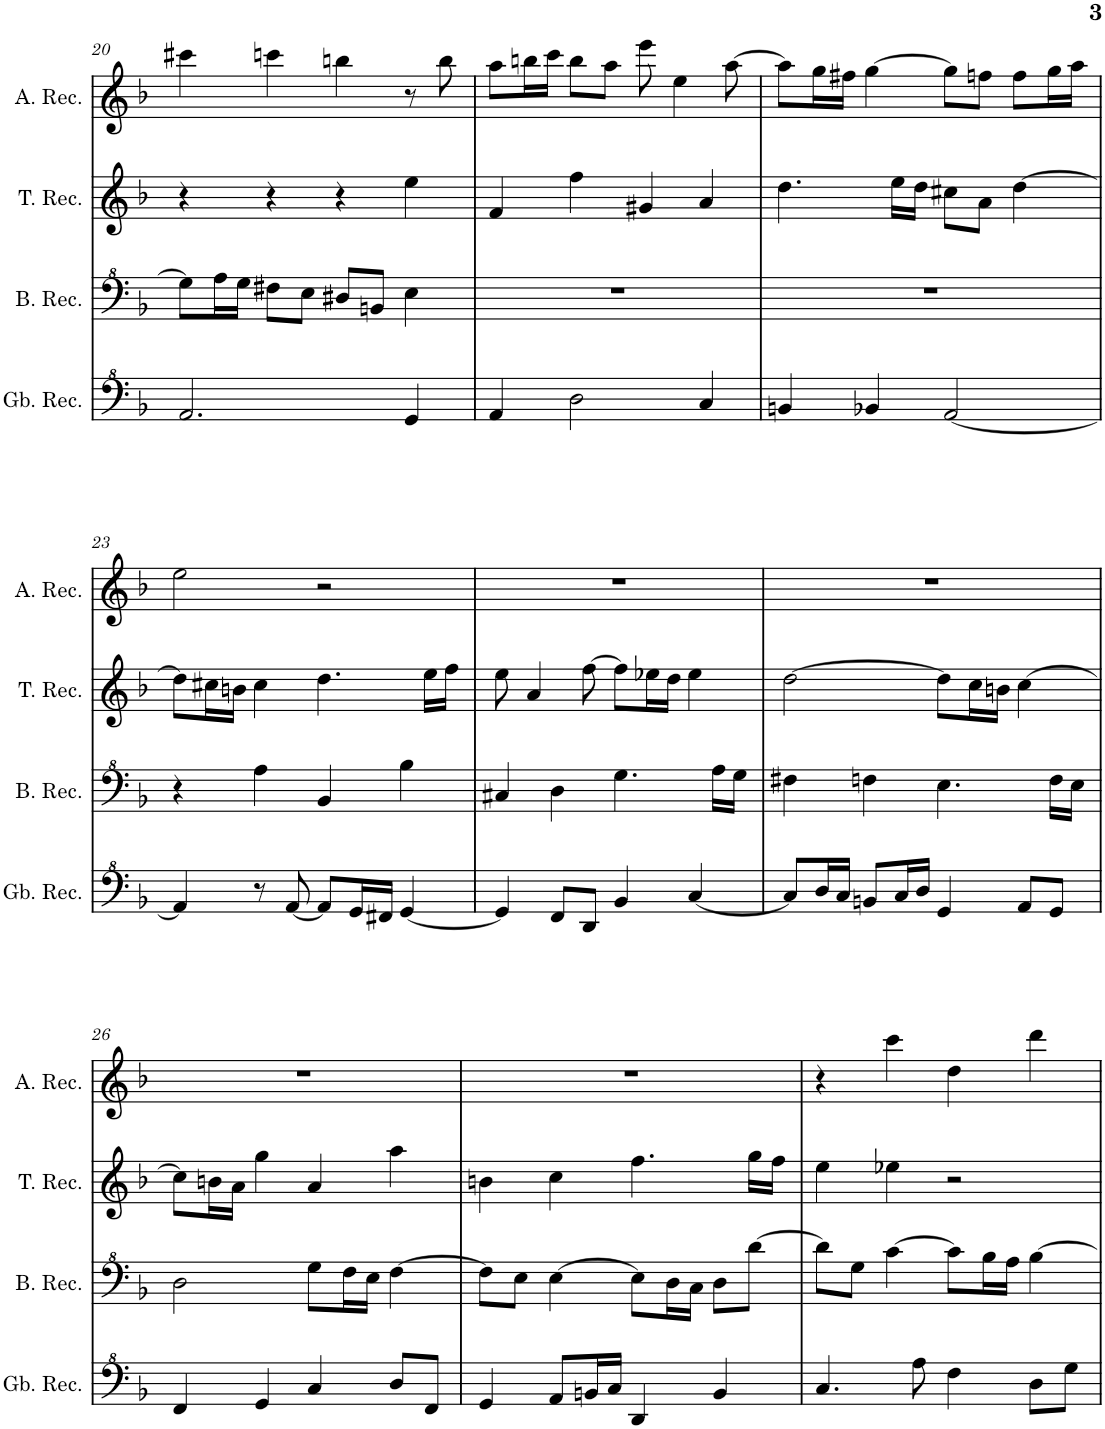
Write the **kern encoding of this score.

**kern	**kern	**kern	**kern
*part4	*part3	*part2	*part1
*staff4	*staff3	*staff2	*staff1
*I"Greatbass	*I"Bass	*I"Tenor	*I"Alto
!!LO:PB:g=z
*clefF^4	*clefF^4	*clefG2	*clefG2
*k[b-]	*k[b-]	*k[b-]	*k[b-]
*M4/4	*M4/4	*M4/4	*M4/4
=20	=20	=20	=20
2.A/	8g\L]	4r	4ccc#X\
.	16a\L	.	.
.	16g\JJ	.	.
.	8f#X\L	4r	4cccn\
.	8e\J	.	.
.	8d#X/L	4r	4bbn\
.	8Bn/J	.	.
4G/	4e\	4ee\	8r
.	.	.	8bb\
=21	=21	=21	=21
4A/	1r	4f/	8aa\L
.	.	.	16bbn\L
.	.	.	16ccc\JJ
2d\	.	4ff\	8bb\L
.	.	.	8aa\J
.	.	4g#X/	8eee\
.	.	.	4ee\
4c/	.	4a/	.
.	.	.	[8aa\
=22	=22	=22	=22
4Bn/	1r	4.dd\	8aa\L]
.	.	.	16gg\L
.	.	.	16ff#X\JJ
4B-X/	.	.	[4gg\
.	.	16ee\LL	.
.	.	16dd\JJ	.
[2A/	.	8cc#X\L	8gg\L]
.	.	8a\J	8ffn\J
.	.	[4dd\	8ff\L
.	.	.	16gg\L
.	.	.	16aa\JJ
!!LO:LB:g=z
=23	=23	=23	=23
4A/]	4r	8dd\L]	2ee\
.	.	16cc#X\L	.
.	.	16bn\JJ	.
8r	4a\	4cc#\	.
[8A/	.	.	.
8A/L]	4B-/	4.dd\	2r
16G/L	.	.	.
16F#X/JJ	.	.	.
[4G/	4b-\	.	.
.	.	16ee\LL	.
.	.	16ff\JJ	.
=24	=24	=24	=24
4G/]	4c#X/	8ee\	1r
.	.	4a/	.
8F/L	4d\	.	.
8D/J	.	[8ff\	.
4B-/	4.g\	8ff\L]	.
.	.	16ee-X\L	.
.	.	16dd\JJ	.
[4c/	.	4ee-\	.
.	16a\LL	.	.
.	16g\JJ	.	.
=25	=25	=25	=25
8c/L]	4f#X\	[2dd\	1r
16d/L	.	.	.
16c/JJ	.	.	.
8Bn/L	4fn\	.	.
16c/L	.	.	.
16d/JJ	.	.	.
4G/	4.e\	8dd\L]	.
.	.	16cc\L	.
.	.	16bn\JJ	.
8A/L	.	[4cc\	.
8G/J	16f\LL	.	.
.	16e\JJ	.	.
!!LO:LB:g=z
=26	=26	=26	=26
4F/	2d\	8cc\L]	1r
.	.	16bn\L	.
.	.	16a\JJ	.
4G/	.	4gg\	.
4c/	8g\L	4a/	.
.	16f\L	.	.
.	16e\JJ	.	.
8d/L	[4f\	4aa\	.
8F/J	.	.	.
=27	=27	=27	=27
4G/	8f\L]	4bn\	1r
.	8e\J	.	.
8A/L	[4e\	4cc\	.
16Bn/L	.	.	.
16c/JJ	.	.	.
4D/	8e\L]	4.ff\	.
.	16d\L	.	.
.	16c\JJ	.	.
4B/	8d\L	.	.
.	[8dd\J	16gg\LL	.
.	.	16ff\JJ	.
=28	=28	=28	=28
4.c/	8dd\L]	4ee\	4r
.	8g\J	.	.
.	[4cc\	4ee-X\	4ccc\
8a\	.	.	.
4f\	8cc\L]	2r	4dd\
.	16b-\L	.	.
.	16a\JJ	.	.
8d\L	[4b-\	.	4ddd\
8g\J	.	.	.
=	=	=	=
*-	*-	*-	*-
